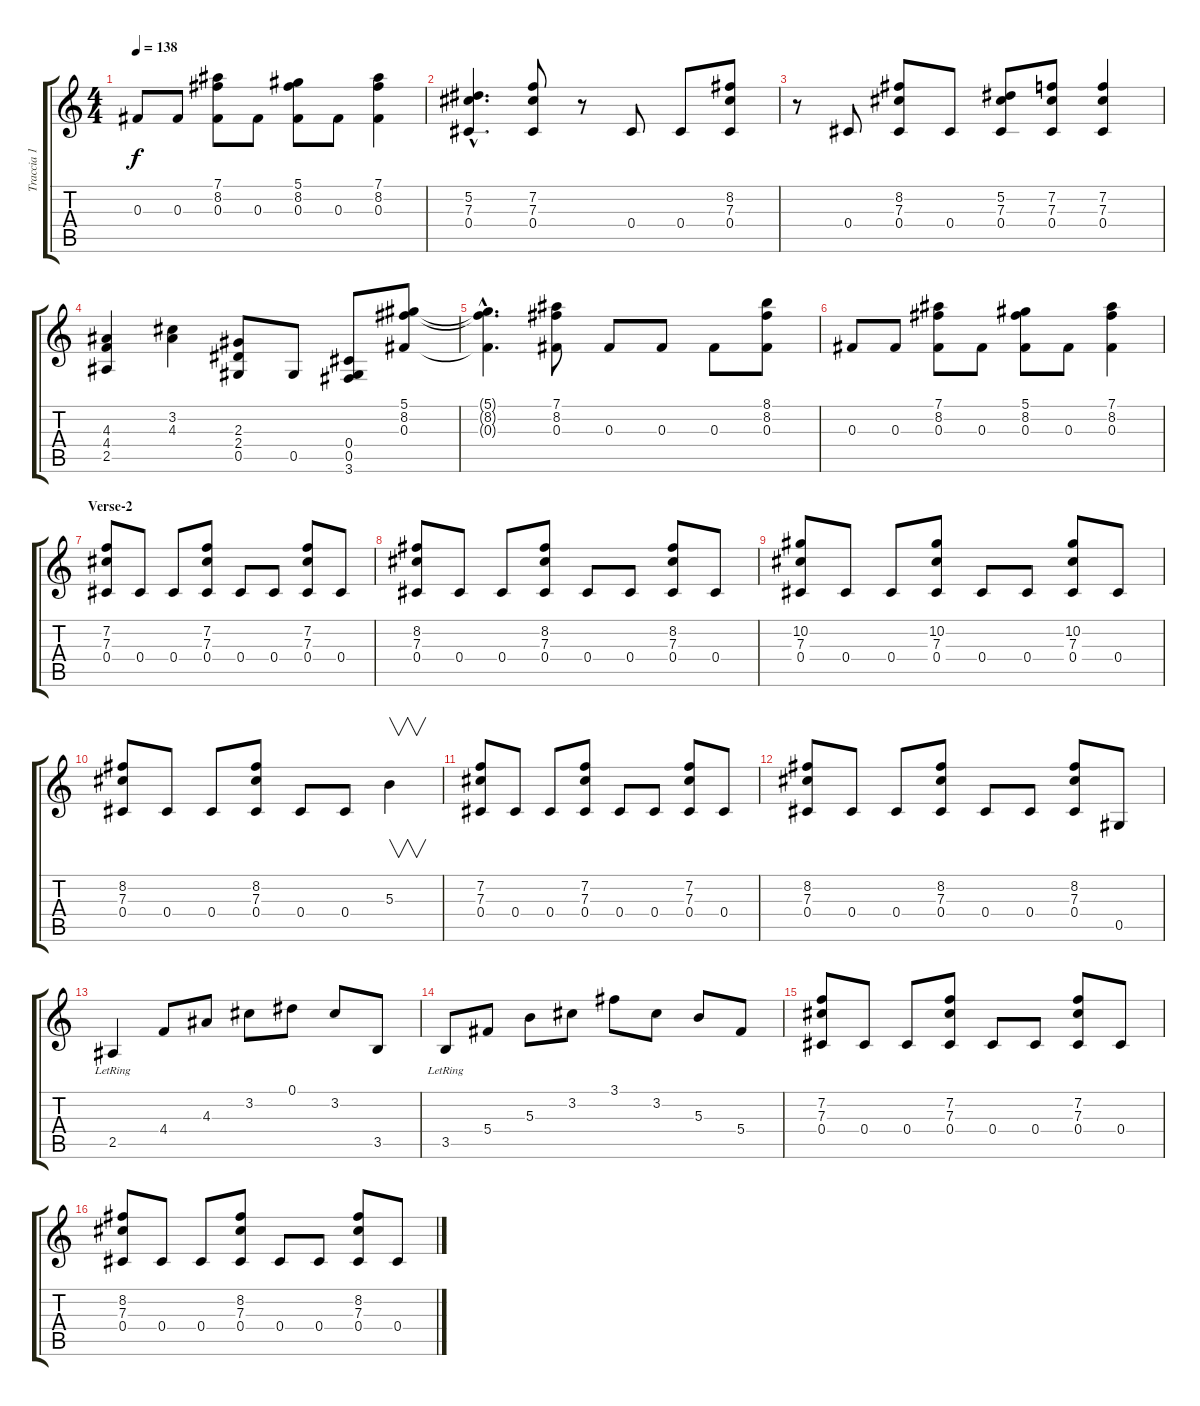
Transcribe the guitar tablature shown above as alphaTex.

\track ("Traccia 1" "Traccia 1") {instrument distortionguitar}
\staff {score tabs}
\tuning (Eb4 Bb3 Gb3 Db3 Ab2 Eb2) {hide}
\ts (4 4)
\tempo 138
\clef g2
\ks c
0.3.8{dy f} 0.3.8 (7.1 8.2 0.3).8 0.3.8 (5.1 8.2 0.3).8 0.3.8 (7.1 8.2 0.3).4 |
(5.2{hac} 7.3{hac} 0.4{hac}).4{d} (7.2 7.3 0.4).8 r.8 0.4.8 0.4.8 (8.2 7.3 0.4).8 |
r.8 0.4.8 (8.2 7.3 0.4).8 0.4.8 (5.2 7.3 0.4).8 (7.2 7.3 0.4).8 (7.2 7.3 0.4).4 |
(4.3 4.4 2.5).4 (3.2 4.3).4 (2.3 2.4 0.5).8 0.5.8 (0.4 0.5 3.6).8 (5.1 8.2 0.3).8 |
(5.1{hac t} 8.2{hac t} 0.3{hac t}).4{d} (7.1 8.2 0.3).8 0.3.8 0.3.8 0.3.8 (8.1 8.2 0.3).8 |
0.3.8 0.3.8 (7.1 8.2 0.3).8 0.3.8 (5.1 8.2 0.3).8 0.3.8 (7.1 8.2 0.3).4 |
\section ("" "Verse-2")
(7.2 7.3 0.4).8 0.4.8 0.4.8 (7.2 7.3 0.4).8 0.4.8 0.4.8 (7.2 7.3 0.4).8 0.4.8 |
(8.2 7.3 0.4).8 0.4.8 0.4.8 (8.2 7.3 0.4).8 0.4.8 0.4.8 (8.2 7.3 0.4).8 0.4.8 |
(10.2 7.3 0.4).8 0.4.8 0.4.8 (10.2 7.3 0.4).8 0.4.8 0.4.8 (10.2 7.3 0.4).8 0.4.8 |
(8.2 7.3 0.4).8 0.4.8 0.4.8 (8.2 7.3 0.4).8 0.4.8 0.4.8 5.3.4{v} |
(7.2 7.3 0.4).8 0.4.8 0.4.8 (7.2 7.3 0.4).8 0.4.8 0.4.8 (7.2 7.3 0.4).8 0.4.8 |
(8.2 7.3 0.4).8 0.4.8 0.4.8 (8.2 7.3 0.4).8 0.4.8 0.4.8 (8.2 7.3 0.4).8 0.5.8 |
2.5{lr}.4 4.4.8 4.3.8 3.2.8 0.1.8 3.2.8 3.5.8 |
3.5{lr}.8 5.4.8 5.3.8 3.2.8 3.1.8 3.2.8 5.3.8 5.4.8 |
(7.2 7.3 0.4).8 0.4.8 0.4.8 (7.2 7.3 0.4).8 0.4.8 0.4.8 (7.2 7.3 0.4).8 0.4.8 |
(8.2 7.3 0.4).8 0.4.8 0.4.8 (8.2 7.3 0.4).8 0.4.8 0.4.8 (8.2 7.3 0.4).8 0.4.8
